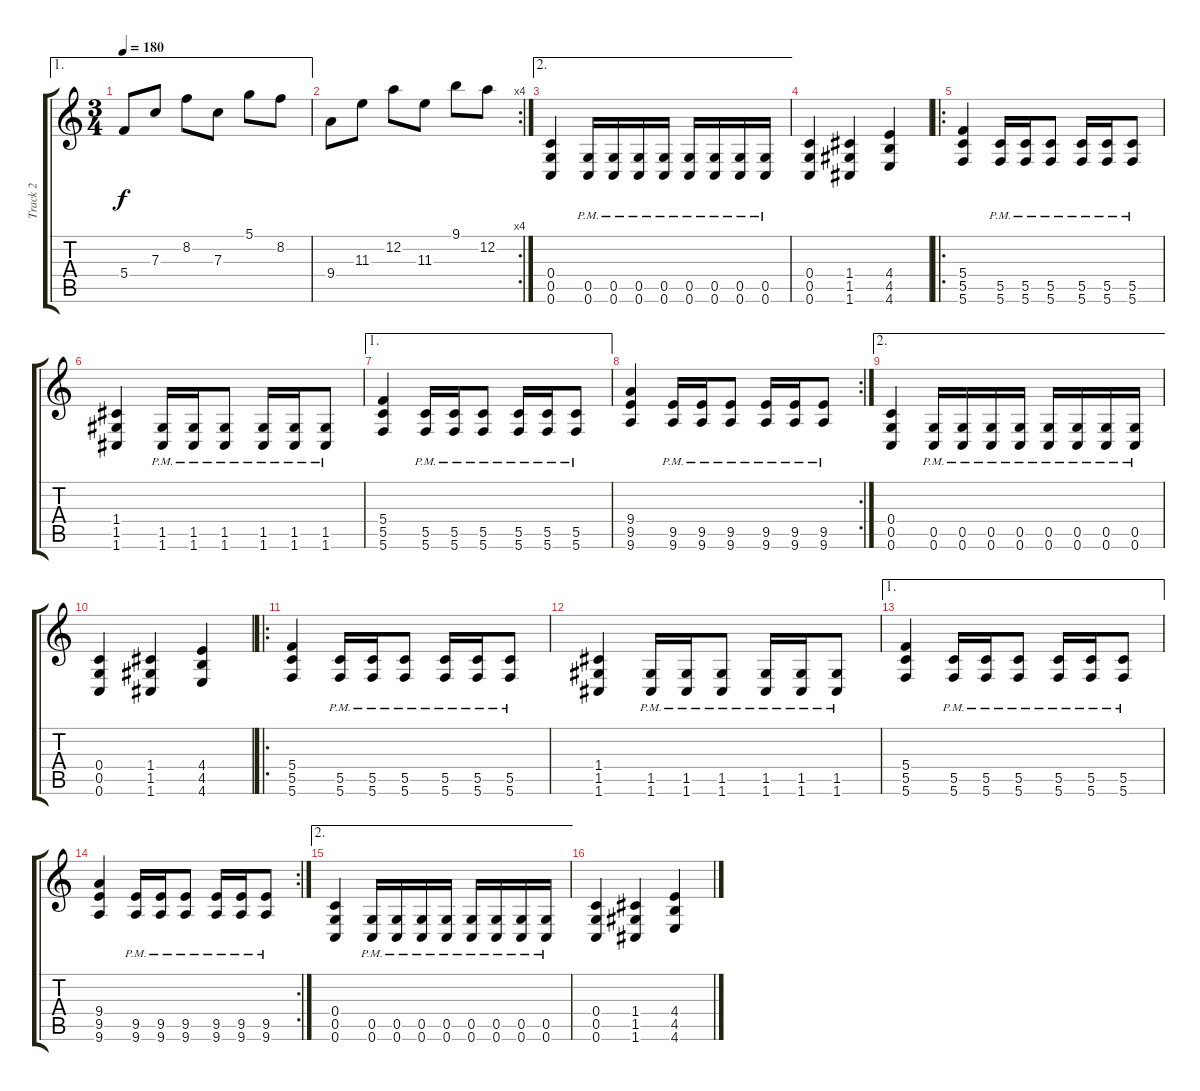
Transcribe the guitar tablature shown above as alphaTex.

\track ("Track 2" "Track 2") {instrument overdrivenguitar bank 255}
\staff {score tabs}
\tuning (D4 A3 F3 C3 G2 C2) {hide}
\ae 1
\ts (3 4)
\tempo 180
\clef g2
\ks c
5.4.8{dy f} 7.3.8 8.2.8 7.3.8 5.1.8 8.2.8 |
\rc 4
9.4.8 11.3.8 12.2.8 11.3.8 9.1.8 12.2.8 |
\ae 2
(0.4 0.5 0.6).4{instrument overdrivenguitar} (0.5{pm} 0.6{pm}).16 (0.5{pm} 0.6{pm}).16 (0.5{pm} 0.6{pm}).16 (0.5{pm} 0.6{pm}).16 (0.5{pm} 0.6{pm}).16 (0.5{pm} 0.6{pm}).16 (0.5{pm} 0.6{pm}).16 (0.5{pm} 0.6{pm}).16 |
(0.4 0.5 0.6).4 (1.4 1.5 1.6).4 (4.4 4.5 4.6).4 |
\ro
(5.4 5.5 5.6).4 (5.5{pm} 5.6{pm}).16 (5.5{pm} 5.6{pm}).16 (5.5{pm} 5.6{pm}).8 (5.5{pm} 5.6{pm}).16 (5.5{pm} 5.6{pm}).16 (5.5{pm} 5.6{pm}).8 |
(1.4 1.5 1.6).4 (1.5{pm} 1.6{pm}).16 (1.5{pm} 1.6{pm}).16 (1.5{pm} 1.6{pm}).8 (1.5{pm} 1.6{pm}).16 (1.5{pm} 1.6{pm}).16 (1.5{pm} 1.6{pm}).8 |
\ae 1
(5.4 5.5 5.6).4 (5.5{pm} 5.6{pm}).16 (5.5{pm} 5.6{pm}).16 (5.5{pm} 5.6{pm}).8 (5.5{pm} 5.6{pm}).16 (5.5{pm} 5.6{pm}).16 (5.5{pm} 5.6{pm}).8 |
\rc 2
(9.4 9.5 9.6).4 (9.5{pm} 9.6{pm}).16 (9.5{pm} 9.6{pm}).16 (9.5{pm} 9.6{pm}).8 (9.5{pm} 9.6{pm}).16 (9.5{pm} 9.6{pm}).16 (9.5{pm} 9.6{pm}).8 |
\ae 2
(0.4 0.5 0.6).4 (0.5{pm} 0.6{pm}).16 (0.5{pm} 0.6{pm}).16 (0.5{pm} 0.6{pm}).16 (0.5{pm} 0.6{pm}).16 (0.5{pm} 0.6{pm}).16 (0.5{pm} 0.6{pm}).16 (0.5{pm} 0.6{pm}).16 (0.5{pm} 0.6{pm}).16 |
(0.4 0.5 0.6).4 (1.4 1.5 1.6).4 (4.4 4.5 4.6).4 |
\ro
(5.4 5.5 5.6).4 (5.5{pm} 5.6{pm}).16 (5.5{pm} 5.6{pm}).16 (5.5{pm} 5.6{pm}).8 (5.5{pm} 5.6{pm}).16 (5.5{pm} 5.6{pm}).16 (5.5{pm} 5.6{pm}).8 |
(1.4 1.5 1.6).4 (1.5{pm} 1.6{pm}).16 (1.5{pm} 1.6{pm}).16 (1.5{pm} 1.6{pm}).8 (1.5{pm} 1.6{pm}).16 (1.5{pm} 1.6{pm}).16 (1.5{pm} 1.6{pm}).8 |
\ae 1
(5.4 5.5 5.6).4 (5.5{pm} 5.6{pm}).16 (5.5{pm} 5.6{pm}).16 (5.5{pm} 5.6{pm}).8 (5.5{pm} 5.6{pm}).16 (5.5{pm} 5.6{pm}).16 (5.5{pm} 5.6{pm}).8 |
\rc 2
(9.4 9.5 9.6).4 (9.5{pm} 9.6{pm}).16 (9.5{pm} 9.6{pm}).16 (9.5{pm} 9.6{pm}).8 (9.5{pm} 9.6{pm}).16 (9.5{pm} 9.6{pm}).16 (9.5{pm} 9.6{pm}).8 |
\ae 2
(0.4 0.5 0.6).4 (0.5{pm} 0.6{pm}).16 (0.5{pm} 0.6{pm}).16 (0.5{pm} 0.6{pm}).16 (0.5{pm} 0.6{pm}).16 (0.5{pm} 0.6{pm}).16 (0.5{pm} 0.6{pm}).16 (0.5{pm} 0.6{pm}).16 (0.5{pm} 0.6{pm}).16 |
(0.4 0.5 0.6).4 (1.4 1.5 1.6).4 (4.4 4.5 4.6).4
